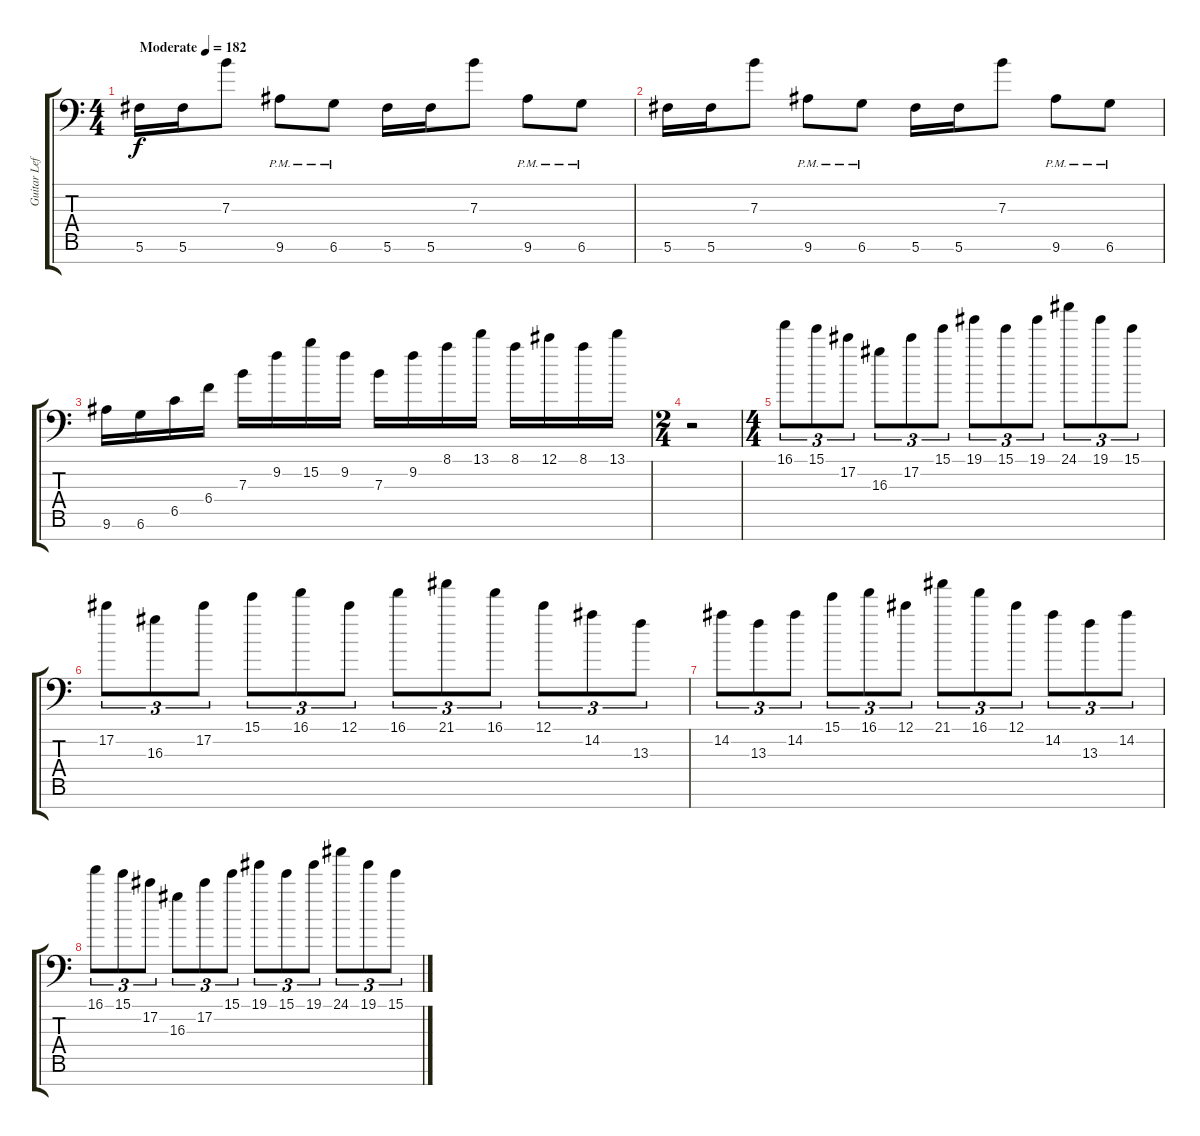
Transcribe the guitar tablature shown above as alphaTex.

\track ("Guitar Left" "Guitar Lef") {instrument distortionguitar}
\staff {score tabs}
\tuning (Db4 Ab3 E3 B2 Gb2 Db2 A1) {hide}
\ts (4 4)
\tempo (182 "Moderate")
\clef f4
\ks c
5.6.16{dy f instrument distortionguitar} 5.6.16 7.3.8 9.6{pm}.8 6.6{pm}.8 5.6.16 5.6.16 7.3.8 9.6{pm}.8 6.6{pm}.8 |
5.6.16 5.6.16 7.3.8 9.6{pm}.8 6.6{pm}.8 5.6.16 5.6.16 7.3.8 9.6{pm}.8 6.6{pm}.8 |
9.6.16 6.6.16 6.5.16 6.4.16 7.3.16 9.2.16 15.2.16 9.2.16 7.3.16 9.2.16 8.1.16 13.1.16 8.1.16 12.1.16 8.1.16 13.1.16 |
\ts (2 4)
r.2 |
\ts (4 4)
16.1.8{tu (3 2)} 15.1.8{tu (3 2)} 17.2.8{tu (3 2)} 16.3.8{tu (3 2)} 17.2.8{tu (3 2)} 15.1.8{tu (3 2)} 19.1.8{tu (3 2)} 15.1.8{tu (3 2)} 19.1.8{tu (3 2)} 24.1.8{tu (3 2)} 19.1.8{tu (3 2)} 15.1.8{tu (3 2)} |
17.2.8{tu (3 2)} 16.3.8{tu (3 2)} 17.2.8{tu (3 2)} 15.1.8{tu (3 2)} 16.1.8{tu (3 2)} 12.1.8{tu (3 2)} 16.1.8{tu (3 2)} 21.1.8{tu (3 2)} 16.1.8{tu (3 2)} 12.1.8{tu (3 2)} 14.2.8{tu (3 2)} 13.3.8{tu (3 2)} |
14.2.8{tu (3 2)} 13.3.8{tu (3 2)} 14.2.8{tu (3 2)} 15.1.8{tu (3 2)} 16.1.8{tu (3 2)} 12.1.8{tu (3 2)} 21.1.8{tu (3 2)} 16.1.8{tu (3 2)} 12.1.8{tu (3 2)} 14.2.8{tu (3 2)} 13.3.8{tu (3 2)} 14.2.8{tu (3 2)} |
16.1.8{tu (3 2)} 15.1.8{tu (3 2)} 17.2.8{tu (3 2)} 16.3.8{tu (3 2)} 17.2.8{tu (3 2)} 15.1.8{tu (3 2)} 19.1.8{tu (3 2)} 15.1.8{tu (3 2)} 19.1.8{tu (3 2)} 24.1.8{tu (3 2)} 19.1.8{tu (3 2)} 15.1.8{tu (3 2)}
